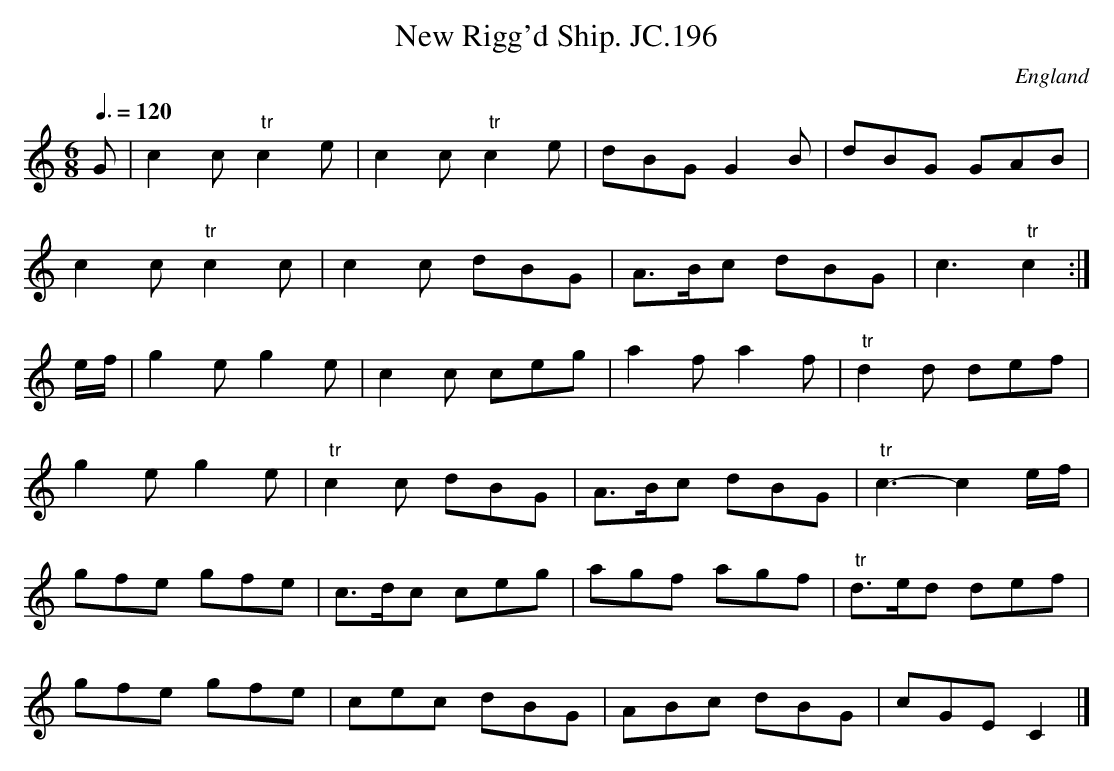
X:1
T:New Rigg'd Ship. JC.196
O:England
M:6/8
L:1/8
Q:3/8=120
K:C major
G|\
c2c" tr"c2e|c2c" tr"c2e|dBGG2B|dBG GAB|!
c2c"tr"c2c|c2c dBG|A>Bc dBG|c3" tr"c2:|!
e/f/|g2eg2e|c2c ceg|a2fa2f|" tr"d2d def|!
g2eg2e|" tr"c2c dBG|A>Bc dBG|" tr"c3-c2e/f/|!
gfe gfe|c>dc ceg|agf agf|" tr"d>ed def|!
gfe gfe|cec dBG|ABc dBG|cGEC2|]
